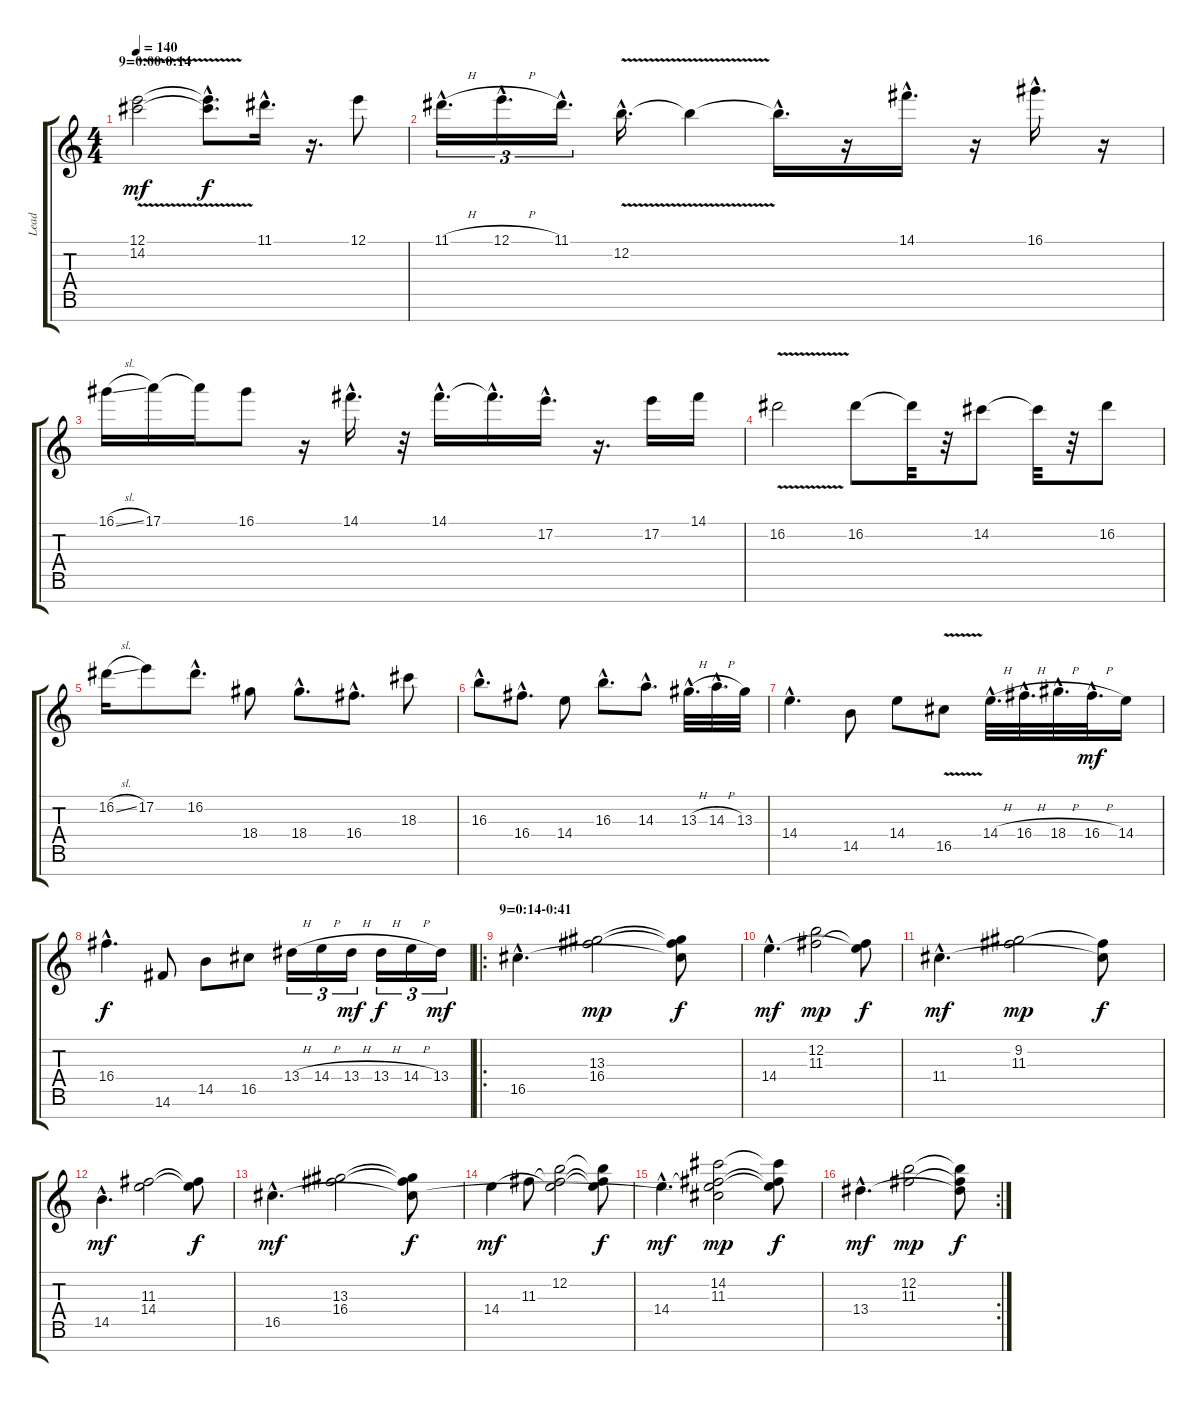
\track ("Lead" "Lead") {instrument distortionguitar}
\staff {score tabs}
\tuning (E4 B3 G3 D3 A2 E2 B1) {hide}
\ts (4 4)
\section ("" "9=0:00-0:14")
\tempo 140
\clef g2
\ks c
(12.1{v} 14.2).2{dy mf} (12.1{hac t} 14.2{hac t}).8{d dy f} 11.1{hac}.16{d} r.16{d} 12.1.8 |
11.1{h hac}.16{d tu (3 2)} 12.1{h hac}.16{d tu (3 2)} 11.1{hac}.16{d tu (3 2)} 12.2{v hac}.16{d} 12.2{t}.4 12.2{hac t}.16{d} r.16 14.1{hac}.16{d} r.16 16.1{hac}.16{d} r.16 |
16.1{sl}.16 17.1.16 17.1{t}.16 16.1.8 r.16 14.1{hac}.16{d} r.32 14.1{hac}.16{d} 14.1{hac t}.16{d} 17.2{hac}.16{d} r.16{d} 17.2.16 14.1.16 |
16.2{v}.2 16.2.8 16.2{t}.32 r.32 14.2.8 14.2{t}.32 r.32 16.2.8 |
16.2{sl}.16 17.2.8 16.2{hac}.8{d} 18.4.8 18.4{hac}.8{d} 16.4{hac}.8{d} 18.3.8 |
16.3{hac}.8{d} 16.4{hac}.8{d} 14.4.8 16.3{hac}.8{d} 14.3{hac}.8{d} 13.3{h hac}.32{d} 14.3{h hac}.32{d} 13.3.32 |
14.4{hac}.4{d} 14.5.8 14.4.8 16.5{v}.8 14.4{h hac}.32{d} 16.4{h hac}.32{d} 18.4{h hac}.32{d} 16.4{h hac}.32{d dy mf} 14.4.16 |
16.4{hac}.4{d dy f} 14.6.8 14.5.8 16.5.8 13.4{h}.16{tu (3 2)} 14.4{h}.16{tu (3 2)} 13.4{h}.16{tu (3 2) dy mf} 13.4{h}.16{tu (3 2) dy f} 14.4{h}.16{tu (3 2)} 13.4.16{tu (3 2) dy mf} |
\ro
\section ("" "9=0:14-0:41")
16.5{hac}.4{d} (13.3 16.4).2{dy mp} (13.3{t} 16.4{t} 16.5{t}).8{dy f} |
14.4{hac}.4{d dy mf} (12.2 11.3).2{dy mp} (11.3{t} 14.4{t}).8{dy f} |
11.4{hac}.4{d dy mf} (9.2 11.3).2{dy mp} (11.3{t} 11.4{t}).8{dy f} |
14.5{hac}.4{d dy mf} (11.3 14.4).2 (11.3{t} 14.4{t}).8{dy f} |
16.5{hac}.4{d dy mf} (13.3 16.4).2 (13.3{t} 16.4{t} 16.5{t}).8{dy f} |
14.4.4{dy mf} 11.3.8 (12.2 11.3{t} 14.4{t}).2 (12.2{t} 11.3{t} 14.4{t}).8{dy f} |
14.4{hac}.4{d dy mf} (14.2 11.3 14.4{t} 16.5{t}).2{dy mp} (14.2{t} 11.3{t} 14.4{t}).8{dy f} |
\rc 2
13.4{hac}.4{d dy mf} (12.2 11.3).2{dy mp} (12.2{t} 11.3{t} 13.4{t}).8{dy f}
